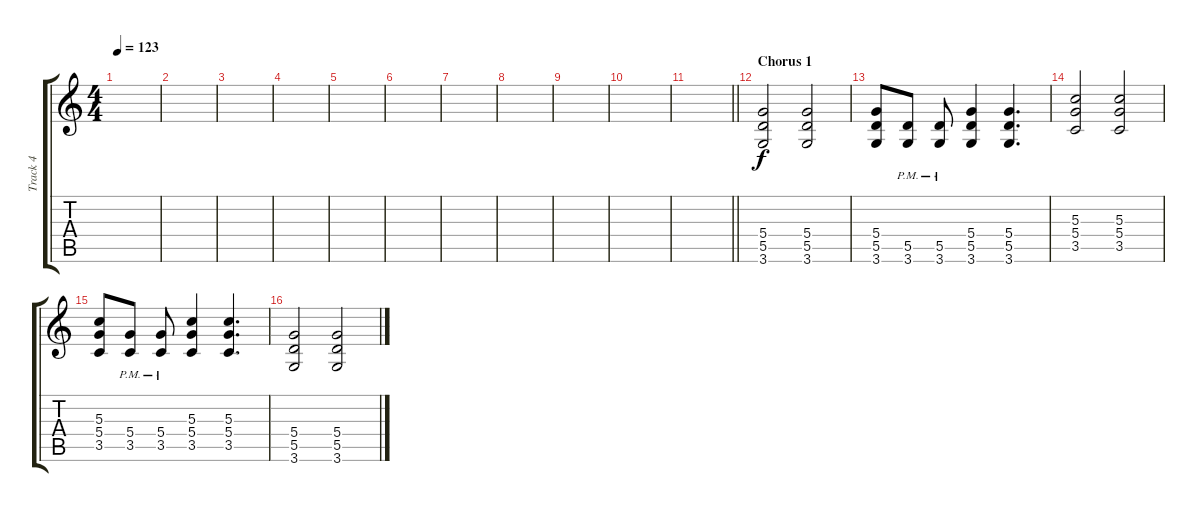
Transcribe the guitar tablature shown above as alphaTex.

\track ("Track 4" "Track 4") {instrument overdrivenguitar}
\staff {score tabs}
\tuning (E4 B3 G3 D3 A2 E2) {hide}
\ts (4 4)
\tempo 123
\clef g2
\ks c
|
|
|
|
|
|
|
|
|
|
\barLineRight lightlight
|
\section ("" "Chorus 1")
(5.4 5.5 3.6).2 (5.4 5.5 3.6).2 |
(5.4 5.5 3.6).8 (5.5{pm} 3.6{pm}).8 (5.5{pm} 3.6{pm}).8 (5.4 5.5 3.6).4 (5.4 5.5 3.6).4{d} |
(5.3 5.4 3.5).2 (5.3 5.4 3.5).2 |
(5.3 5.4 3.5).8 (5.4 3.5{pm}).8 (5.4 3.5{pm}).8 (5.3 5.4 3.5).4 (5.3 5.4 3.5).4{d} |
(5.4 5.5 3.6).2 (5.4 5.5 3.6).2
